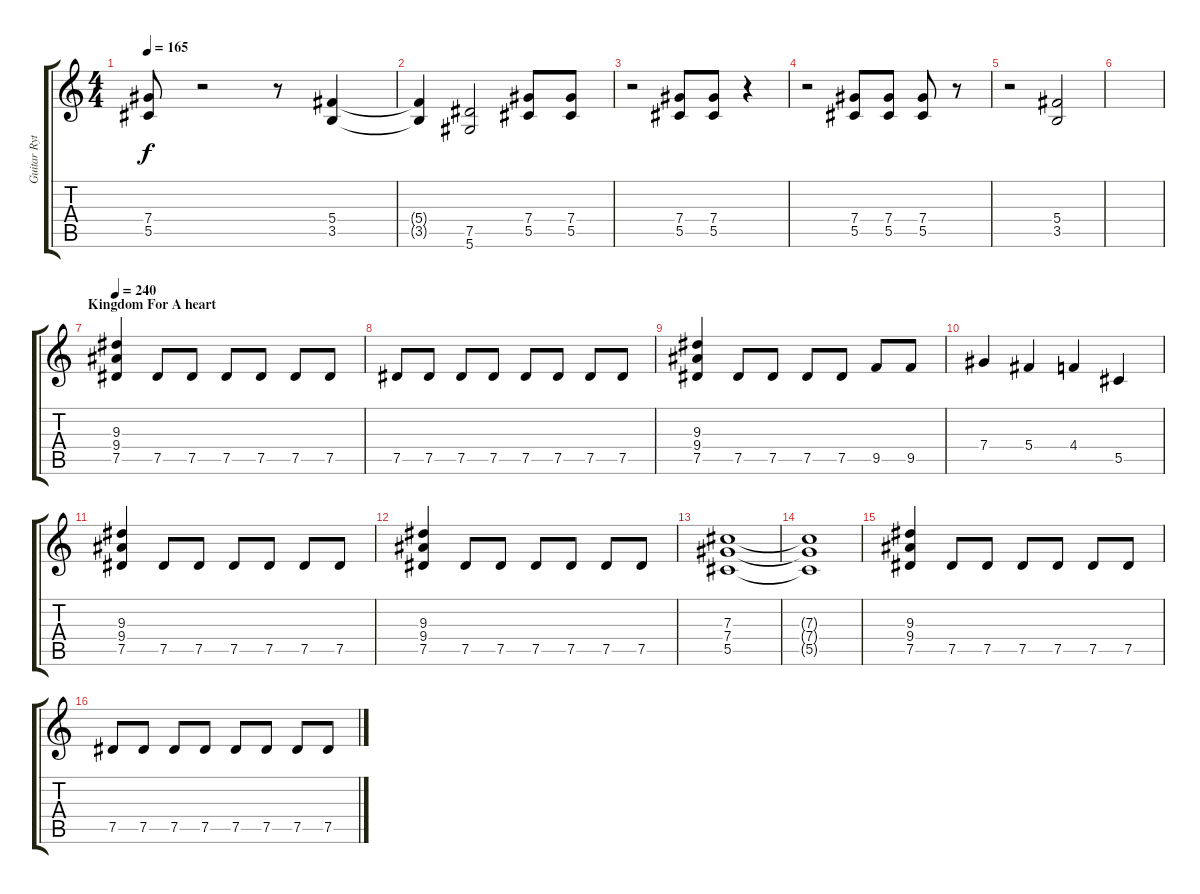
\track ("Guitar Rythme" "Guitar Ryt") {instrument distortionguitar}
\staff {score tabs}
\tuning (Eb4 Bb3 Gb3 Db3 Ab2 Eb2) {hide}
\ts (4 4)
\tempo 165
\clef g2
\ks c
(7.4 5.5).8{dy f} r.2 r.8 (5.4 3.5).4 |
(5.4{t} 3.5{t}).4 (7.5 5.6).2 (7.4 5.5).8 (7.4 5.5).8 |
r.2 (7.4 5.5).8 (7.4 5.5).8 r.4 |
r.2 (7.4 5.5).8{volume 15 balance 8} (7.4 5.5).8 (7.4 5.5).8 r.8 |
r.2 (5.4 3.5).2 |
|
\section ("" "Kingdom For A heart")
\tempo 240
(9.3 9.4 7.5).4 7.5.8 7.5.8 7.5.8 7.5.8 7.5.8 7.5.8 |
7.5.8 7.5.8 7.5.8 7.5.8 7.5.8 7.5.8 7.5.8 7.5.8 |
(9.3 9.4 7.5).4 7.5.8 7.5.8 7.5.8 7.5.8 9.5.8 9.5.8 |
7.4.4 5.4.4 4.4.4 5.5.4 |
(9.3 9.4 7.5).4 7.5.8 7.5.8 7.5.8 7.5.8 7.5.8 7.5.8 |
(9.3 9.4 7.5).4 7.5.8 7.5.8 7.5.8 7.5.8 7.5.8 7.5.8 |
(7.3 7.4 5.5).1 |
(7.3{t} 7.4{t} 5.5{t}).1 |
(9.3 9.4 7.5).4 7.5.8 7.5.8 7.5.8 7.5.8 7.5.8 7.5.8 |
7.5.8 7.5.8 7.5.8 7.5.8 7.5.8 7.5.8 7.5.8 7.5.8
